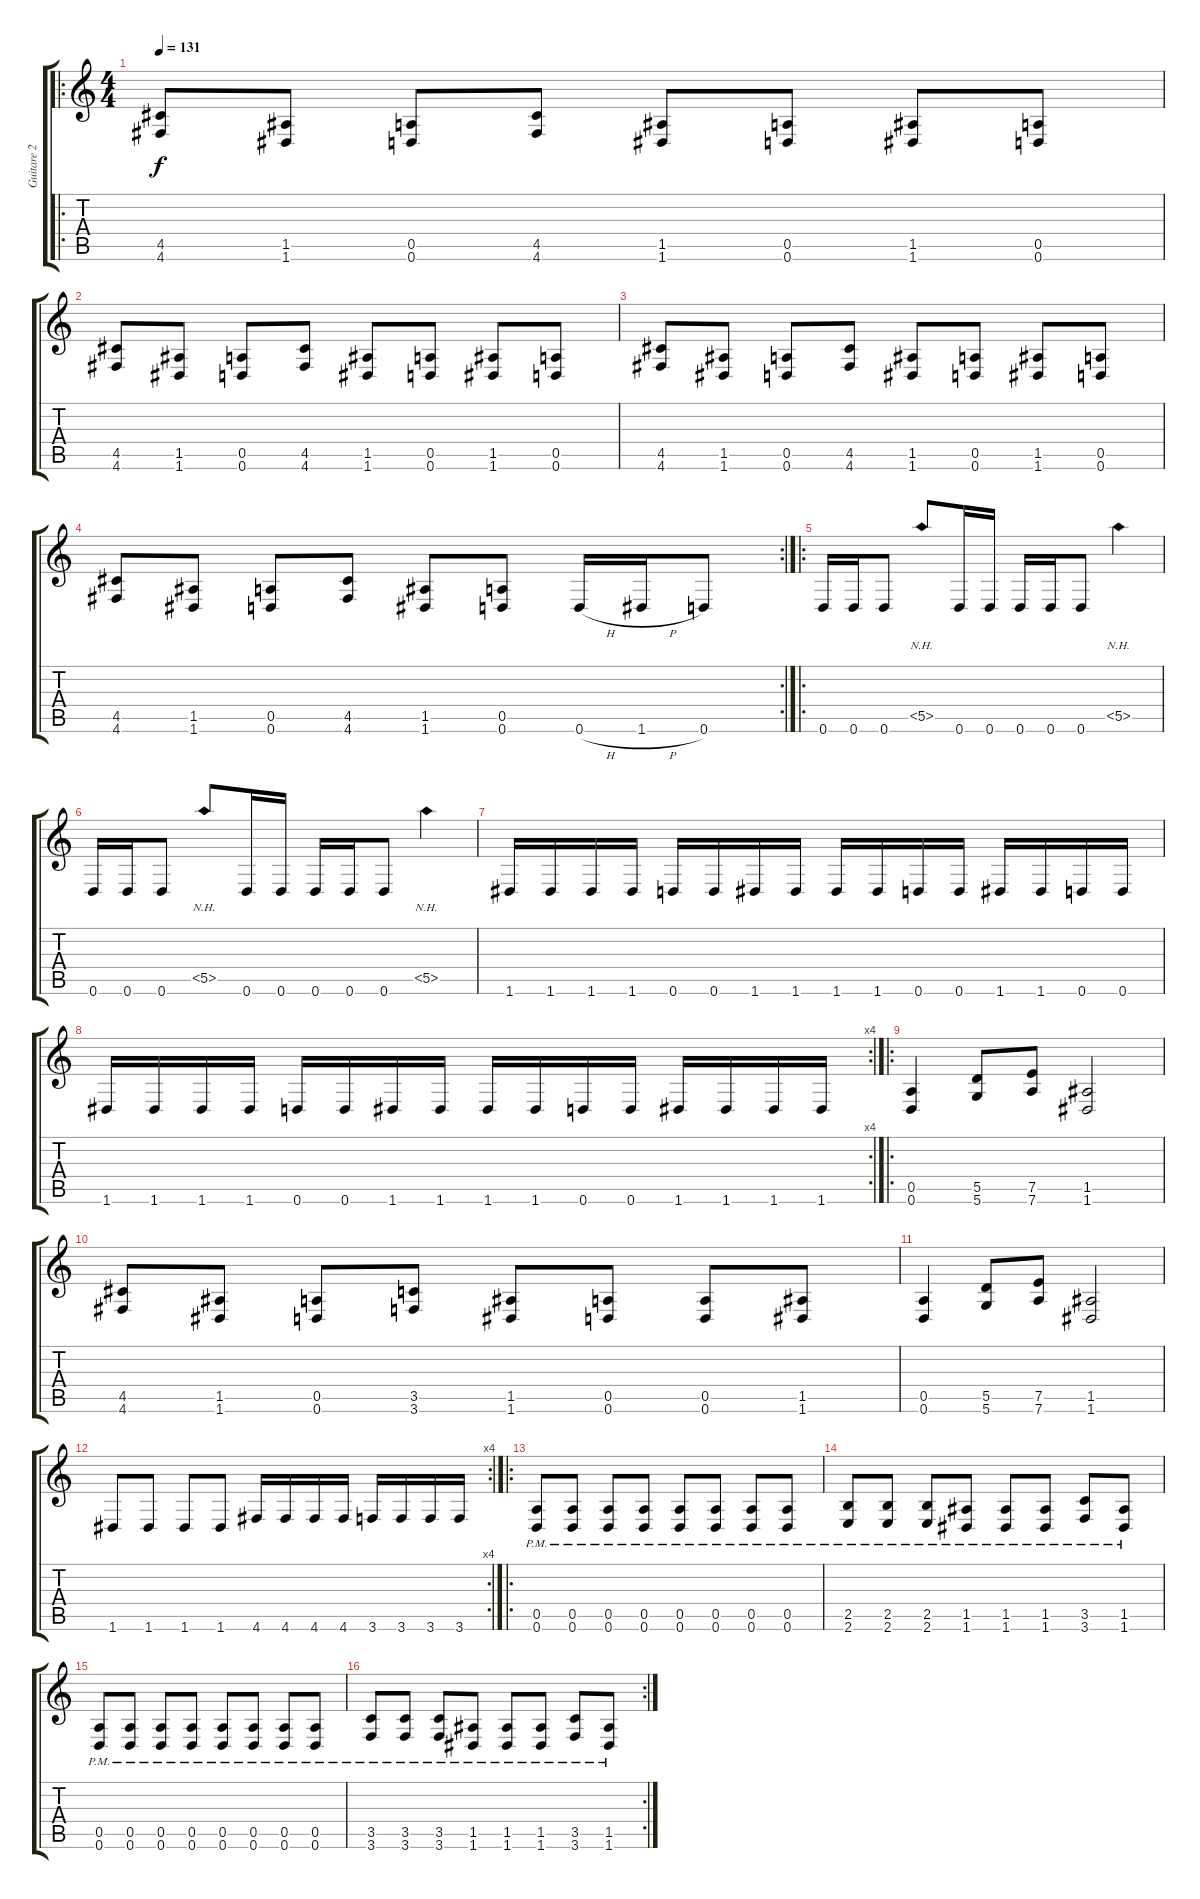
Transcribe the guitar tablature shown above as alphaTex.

\track ("Guitare 2" "Guitare 2") {instrument distortionguitar}
\staff {score tabs}
\tuning (E4 B3 G3 D3 A2 D2) {hide}
\ro
\ts (4 4)
\tempo 131
\clef g2
\ks c
(4.5 4.6).8{dy f} (1.5 1.6).8 (0.5 0.6).8 (4.5 4.6).8 (1.5 1.6).8 (0.5 0.6).8 (1.5 1.6).8 (0.5 0.6).8 |
(4.5 4.6).8 (1.5 1.6).8 (0.5 0.6).8 (4.5 4.6).8 (1.5 1.6).8 (0.5 0.6).8 (1.5 1.6).8 (0.5 0.6).8 |
(4.5 4.6).8 (1.5 1.6).8 (0.5 0.6).8 (4.5 4.6).8 (1.5 1.6).8 (0.5 0.6).8 (1.5 1.6).8 (0.5 0.6).8 |
\rc 2
(4.5 4.6).8 (1.5 1.6).8 (0.5 0.6).8 (4.5 4.6).8 (1.5 1.6).8 (0.5 0.6).8 0.6{h}.16 1.6{h}.16 0.6.8 |
\ro
0.6.16 0.6.16 0.6.8 5.5{nh}.8 0.6.16 0.6.16 0.6.16 0.6.16 0.6.8 5.5{nh}.4 |
0.6.16 0.6.16 0.6.8 5.5{nh}.8 0.6.16 0.6.16 0.6.16 0.6.16 0.6.8 5.5{nh}.4 |
1.6.16 1.6.16 1.6.16 1.6.16 0.6.16 0.6.16 1.6.16 1.6.16 1.6.16 1.6.16 0.6.16 0.6.16 1.6.16 1.6.16 0.6.16 0.6.16 |
\rc 4
1.6.16 1.6.16 1.6.16 1.6.16 0.6.16 0.6.16 1.6.16 1.6.16 1.6.16 1.6.16 0.6.16 0.6.16 1.6.16 1.6.16 1.6.16 1.6.16 |
\ro
(0.5 0.6).4 (5.5 5.6).8 (7.5 7.6).8 (1.5 1.6).2 |
(4.5 4.6).8 (1.5 1.6).8 (0.5 0.6).8 (3.5 3.6).8 (1.5 1.6).8 (0.5 0.6).8 (0.5 0.6).8 (1.5 1.6).8 |
(0.5 0.6).4 (5.5 5.6).8 (7.5 7.6).8 (1.5 1.6).2 |
\rc 4
1.6.8 1.6.8 1.6.8 1.6.8 4.6.16 4.6.16 4.6.16 4.6.16 3.6.16 3.6.16 3.6.16 3.6.16 |
\ro
(0.5{pm} 0.6).8 (0.5{pm} 0.6).8 (0.5{pm} 0.6).8 (0.5{pm} 0.6).8 (0.5{pm} 0.6).8 (0.5{pm} 0.6).8 (0.5{pm} 0.6).8 (0.5{pm} 0.6).8 |
(2.5{pm} 2.6).8 (2.5{pm} 2.6).8 (2.5{pm} 2.6).8 (1.5{pm} 1.6).8 (1.5{pm} 1.6).8 (1.5{pm} 1.6).8 (3.5{pm} 3.6).8 (1.5{pm} 1.6).8 |
(0.5{pm} 0.6).8 (0.5{pm} 0.6).8 (0.5{pm} 0.6).8 (0.5{pm} 0.6).8 (0.5{pm} 0.6).8 (0.5{pm} 0.6).8 (0.5{pm} 0.6).8 (0.5{pm} 0.6).8 |
\rc 2
(3.5{pm} 3.6).8 (3.5{pm} 3.6).8 (3.5{pm} 3.6).8 (1.5{pm} 1.6).8 (1.5{pm} 1.6).8 (1.5{pm} 1.6).8 (3.5{pm} 3.6).8 (1.5{pm} 1.6).8
